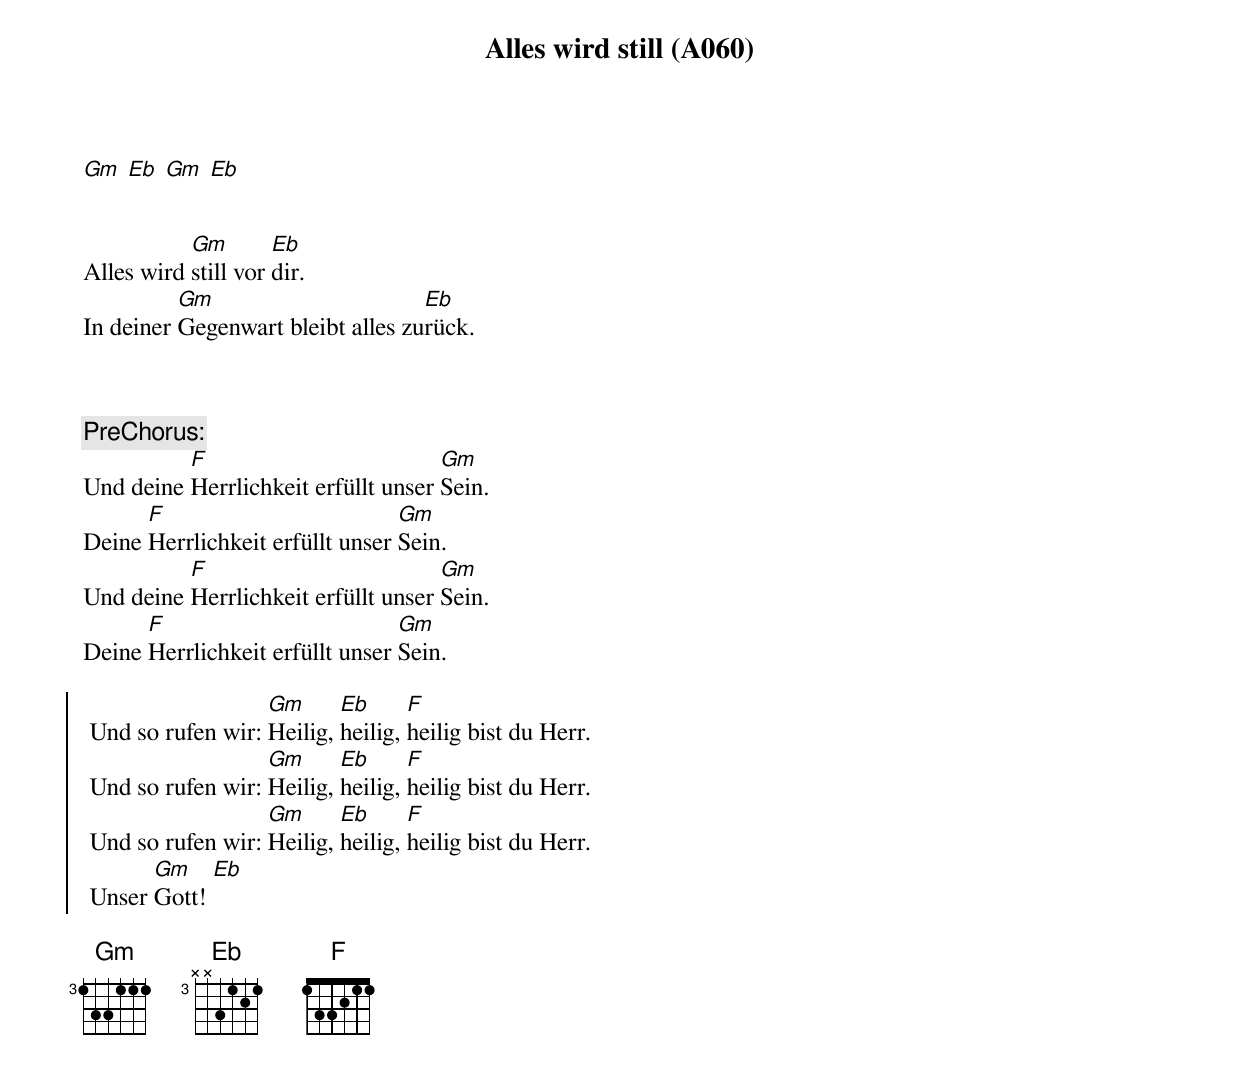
{title: Alles wird still (A060)}
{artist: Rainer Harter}
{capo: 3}

[Gm] [Eb] [Gm] [Eb]


Alles wird [Gm]still vor [Eb]dir.
In deiner [Gm]Gegenwart bleibt alles zu[Eb]rück.



{comment: PreChorus:}
Und deine [F]Herrlichkeit erfüllt unser [Gm]Sein.
Deine [F]Herrlichkeit erfüllt unser [Gm]Sein.
Und deine [F]Herrlichkeit erfüllt unser [Gm]Sein.
Deine [F]Herrlichkeit erfüllt unser [Gm]Sein.

{soc}
 Und so rufen wir: [Gm]Heilig, [Eb]heilig, [F]heilig bist du Herr.
 Und so rufen wir: [Gm]Heilig, [Eb]heilig, [F]heilig bist du Herr.
 Und so rufen wir: [Gm]Heilig, [Eb]heilig, [F]heilig bist du Herr.
 Unser [Gm]Gott! [Eb]
 {eoc}

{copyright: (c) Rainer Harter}
